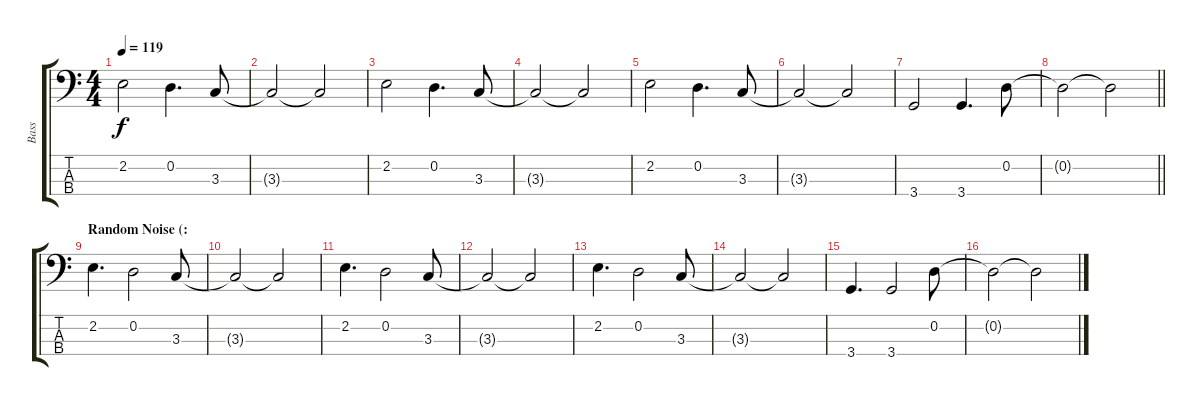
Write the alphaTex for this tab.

\track ("Bass" "Bass") {instrument electricbassfinger}
\staff {score tabs}
\tuning (G2 D2 A1 E1) {hide}
\ts (4 4)
\tempo 119
\clef f4
\ks c
2.2.2{dy f} 0.2.4{d} 3.3.8 |
3.3{t}.2 3.3{t}.2 |
2.2.2 0.2.4{d} 3.3.8 |
3.3{t}.2 3.3{t}.2 |
2.2.2 0.2.4{d} 3.3.8 |
3.3{t}.2 3.3{t}.2 |
3.4.2 3.4.4{d} 0.2.8 |
\barLineRight lightlight
0.2{t}.2 0.2{t}.2 |
\section ("" "Random Noise (:")
2.2.4{d} 0.2.2 3.3.8 |
3.3{t}.2 3.3{t}.2 |
2.2.4{d} 0.2.2 3.3.8 |
3.3{t}.2 3.3{t}.2 |
2.2.4{d} 0.2.2 3.3.8 |
3.3{t}.2 3.3{t}.2 |
3.4.4{d} 3.4.2 0.2.8 |
0.2{t}.2 0.2{t}.2
